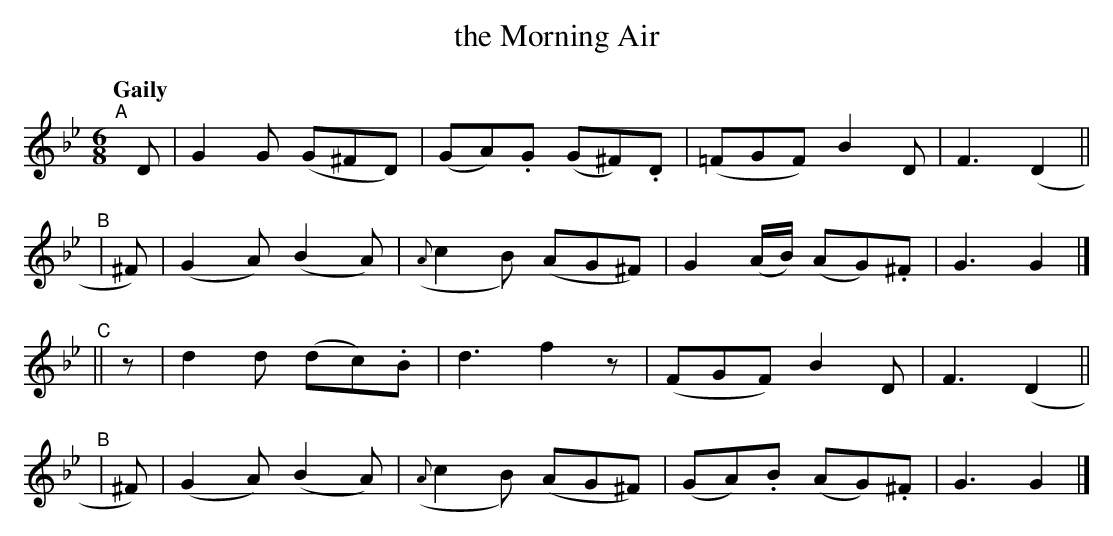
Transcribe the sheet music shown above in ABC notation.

X:1
T: the Morning Air
Q: "Gaily"
M: 6/8
L: 1/8
K: Gm
"^A"[|] D  |  G2G  (G^FD) | (GA).G (G^F).D | (=FGF) B2D | F3 (D2 ||
"^B"|  ^F) | (G2A) (B2A) | ({A}c2B) (AG^F) | G2(A/B/) (AG).^F | G3 G2 |]
"^C"||  z  | d2d (dc).B | d3 f2z | (FGF) B2D | F3 (D2 ||
"^B"|  ^F) | (G2A) (B2A) | ({A}c2B) (AG^F) | (GA).B (AG).^F | G3 G2 |]
